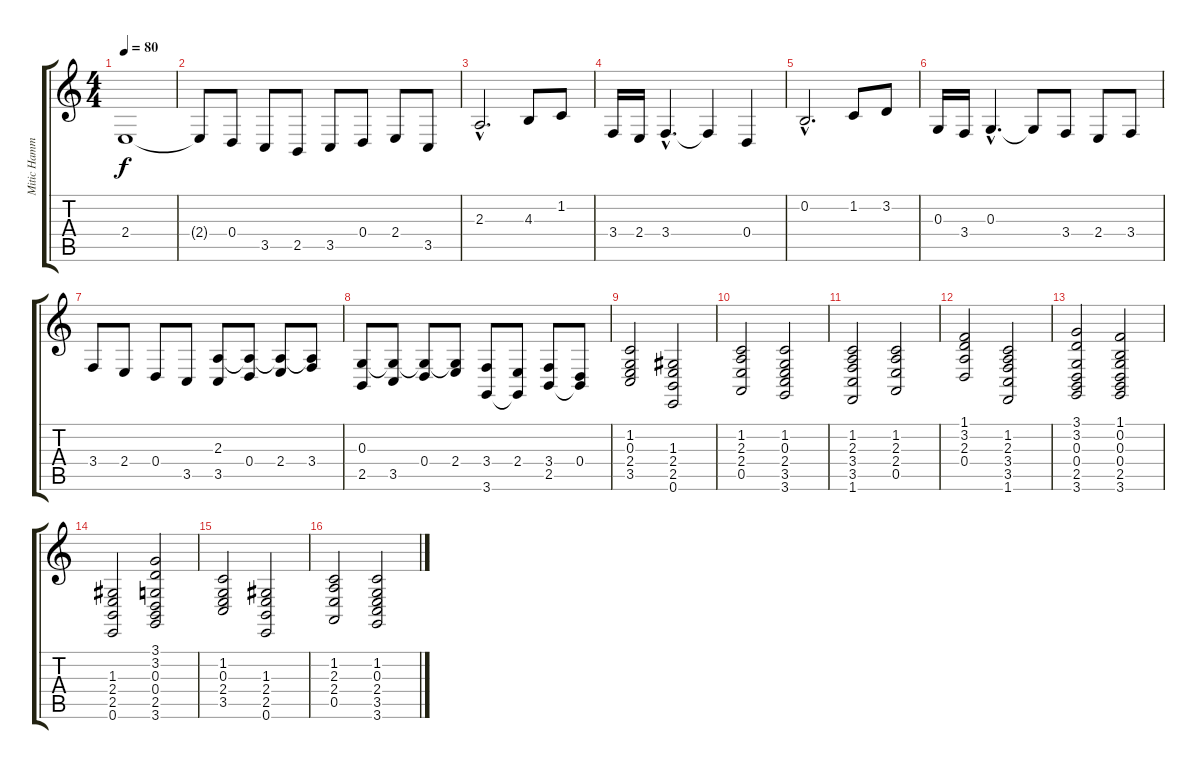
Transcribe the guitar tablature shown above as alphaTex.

\track ("Mitic Hammond" "Mitic Hamm") {instrument drawbarorgan}
\staff {score tabs}
\tuning (E4 B3 G3 D3 A2 E2) {hide}
\ts (4 4)
\tempo 80
\clef g2
\ks c
2.4.1{dy f instrument drawbarorgan} |
2.4{t}.8 0.4.8 3.5.8 2.5.8 3.5.8 0.4.8 2.4.8 3.5.8 |
2.3{hac}.2{d} 4.3.8 1.2.8 |
3.4.16 2.4.16 3.4{hac}.4{d} 3.4{t}.4 0.4.4 |
0.2{hac}.2{d} 1.2.8 3.2.8 |
0.3.16 3.4.16 0.3{hac}.4{d} 0.3{t}.8 3.4.8 2.4.8 3.4.8 |
3.4.8 2.4.8 0.4.8 3.5.8 (2.3 3.5).8 (2.3{t} 0.4).8 (2.3{t} 2.4).8 (2.3{t} 3.4).8 |
(0.3 2.5).8 (0.3{t} 3.5).8 (0.3{t} 0.4).8 (0.3{t} 2.4).8 (3.4 3.6).8 (2.4 3.6{t}).8 (3.4 2.5).8 (0.4 2.5{t}).8 |
(1.2 0.3 2.4 3.5).2 (1.3 2.4 2.5 0.6).2 |
(1.2 2.3 2.4 0.5).2 (1.2 0.3 2.4 3.5 3.6).2 |
(1.2 2.3 3.4 3.5 1.6).2 (1.2 2.3 2.4 0.5).2 |
(1.1 3.2 2.3 0.4).2 (1.2 2.3 3.4 3.5 1.6).2 |
(3.1 3.2 0.3 0.4 2.5 3.6).2 (1.1 0.2 0.3 0.4 2.5 3.6).2 |
(1.3 2.4 2.5 0.6).2 (3.1 3.2 0.3 0.4 2.5 3.6).2 |
(1.2 0.3 2.4 3.5).2 (1.3 2.4 2.5 0.6).2 |
(1.2 2.3 2.4 0.5).2 (1.2 0.3 2.4 3.5 3.6).2
